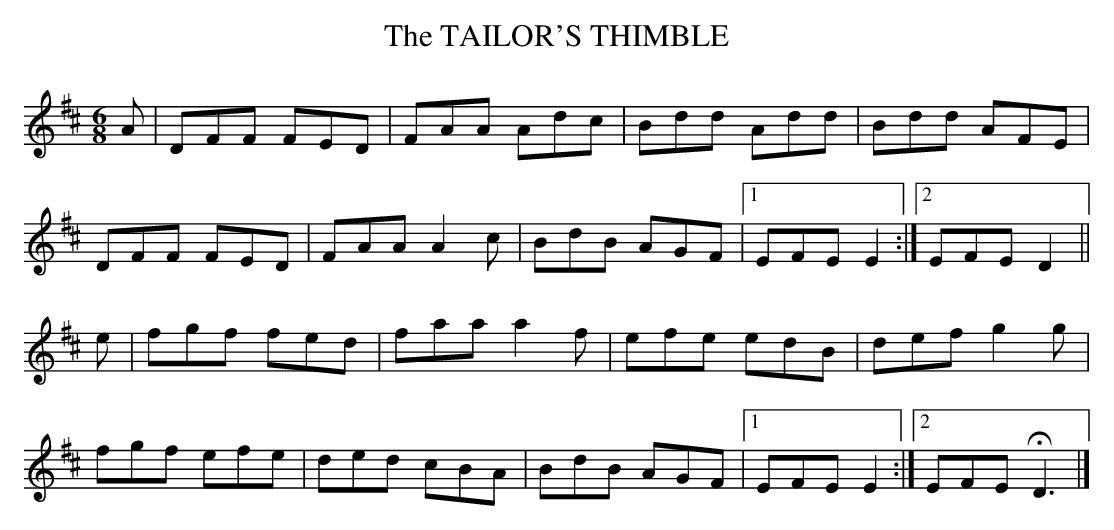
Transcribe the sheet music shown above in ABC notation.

X:1
T:TAILOR'S THIMBLE, The
M:6/8
L:1/8
K:D
A|DFF FED|FAA Adc|Bdd Add|Bdd AFE|
DFF FED|FAA A2c|BdB AGF|1 EFE E2 :|2 EFE D2||
e|fgf fed|faa a2f|efe edB|def g2g|
fgf efe|ded cBA|BdB AGF|1 EFE E2:|2 EFE HD3|]
